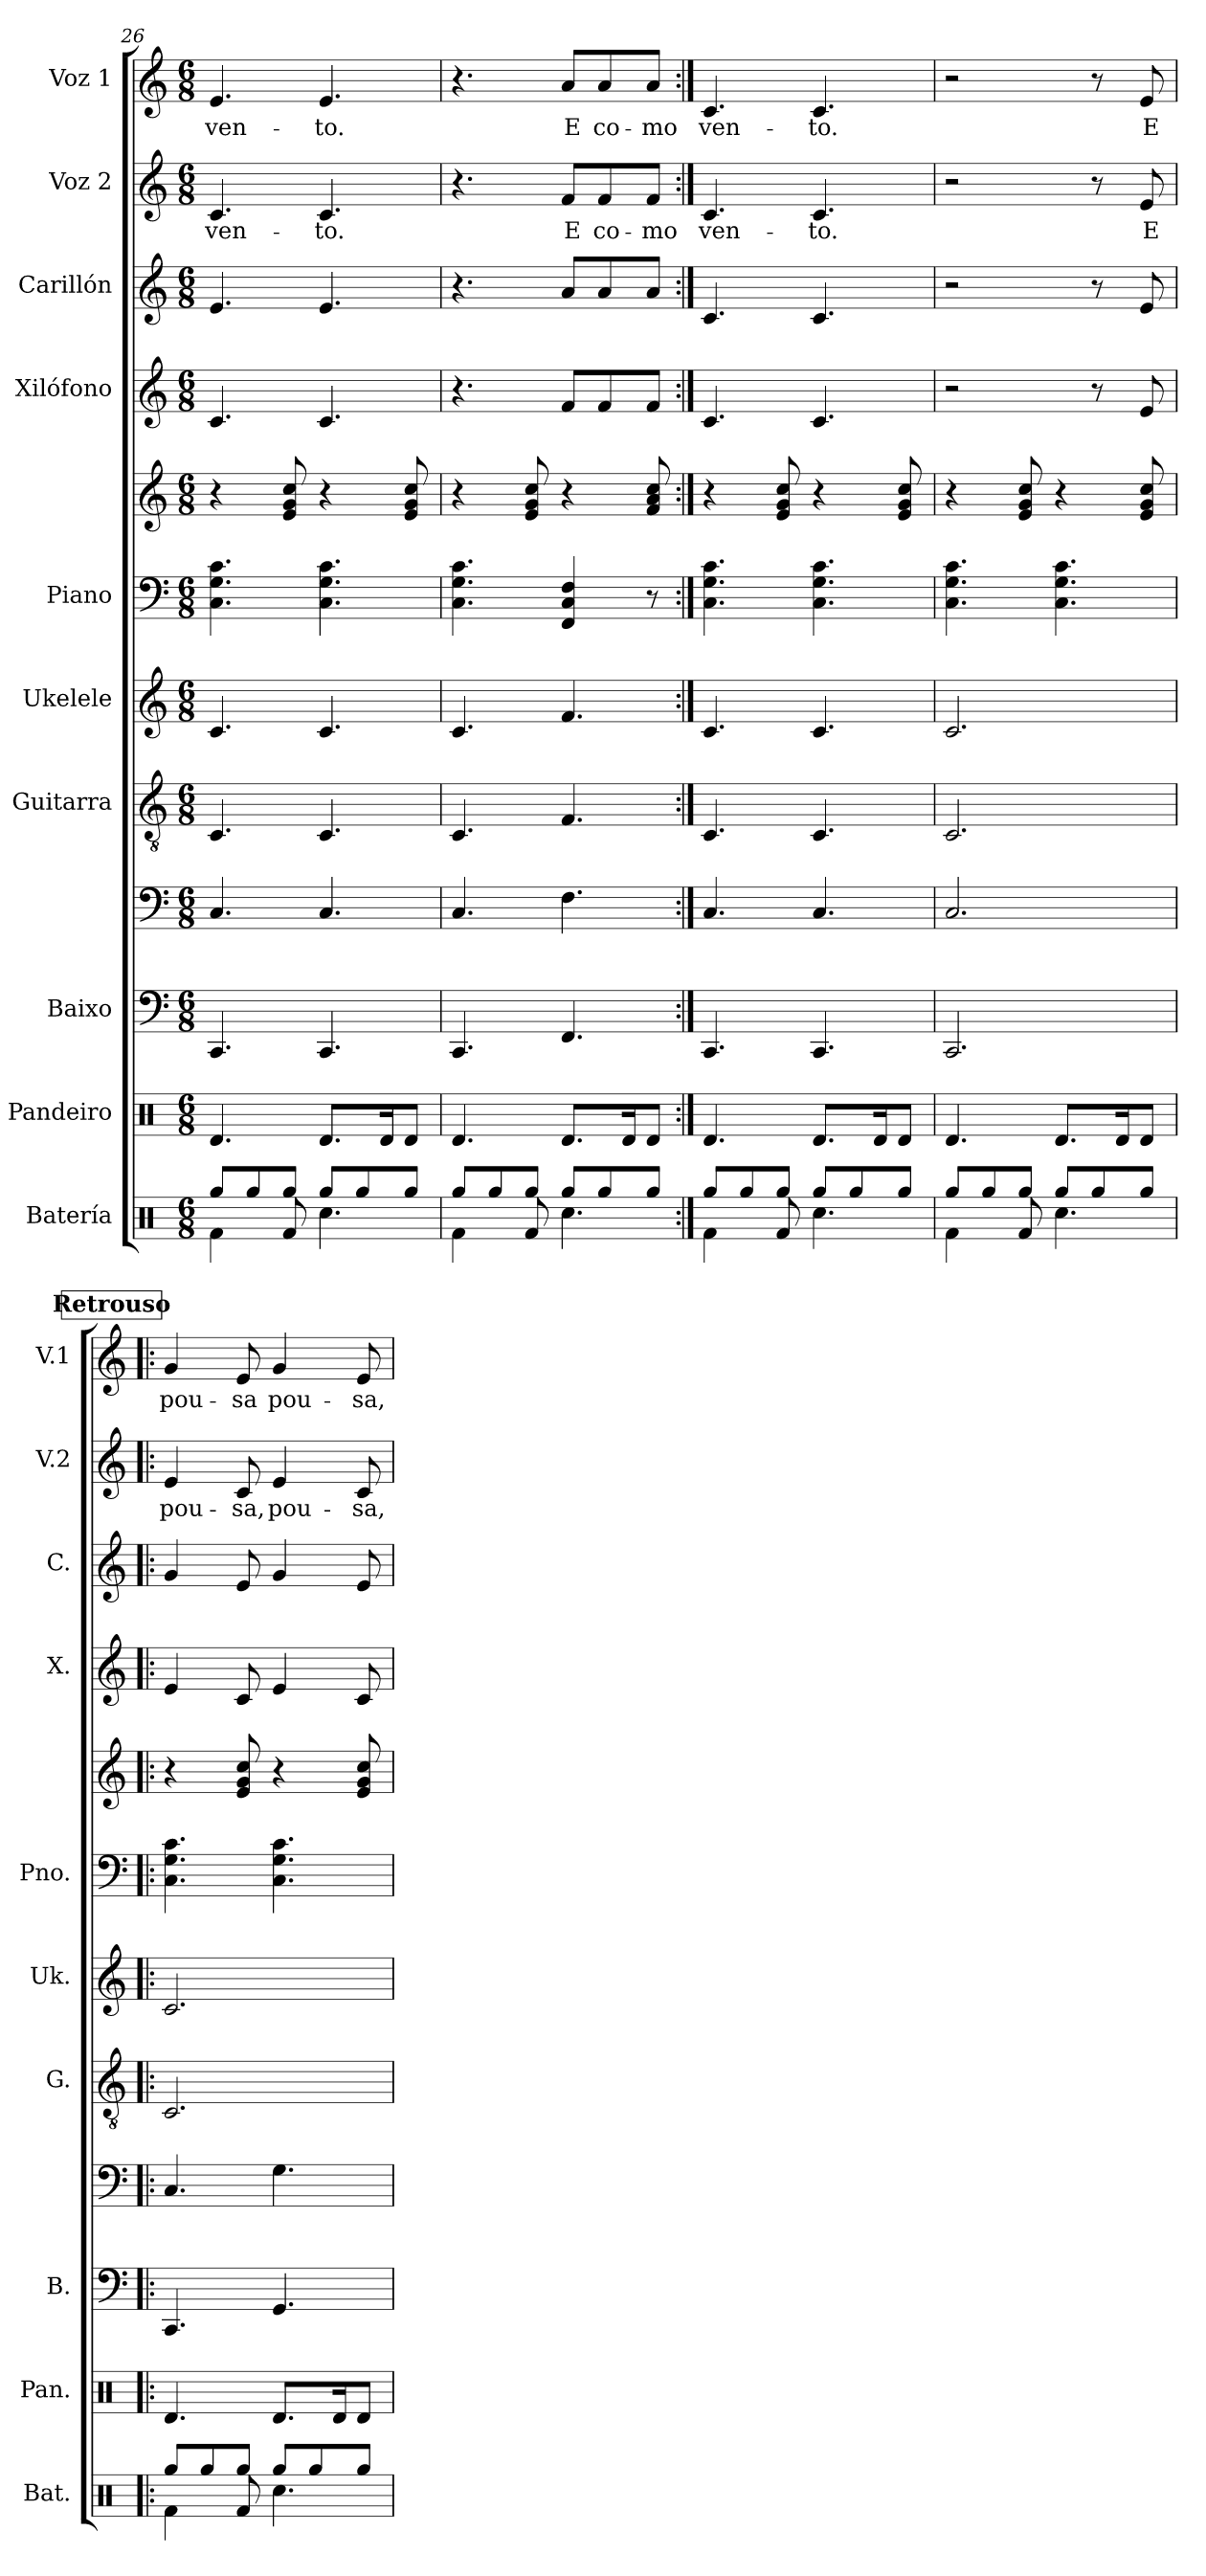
**kern	**kern	**kern	**kern	**kern	**kern	**kern	**kern	**kern	**kern	**kern	**text	**kern	**text
*part10	*part9	*part8	*part8	*part7	*part6	*part5	*part5	*part4	*part3	*part2	*part2	*part1	*part1
*staff12	*staff11	*staff10	*staff9	*staff8	*staff7	*staff6	*staff5	*staff4	*staff3	*staff2	*staff2	*staff1	*staff1
*I"Batería	*I"Pandeiro	*I"Baixo	*	*I"Guitarra	*I"Ukelele	*I"Piano	*	*I"Xilófono	*I"Carillón	*I"Voz 2	*	*I"Voz 1	*
*I'Bat.	*I'Pan.	*I'B.	*	*I'G.	*I'Uk.	*I'Pno.	*	*I'X.	*I'C.	*I'V.2	*	*I'V.1	*
!!LO:PB:g=z
*clefX	*clefX	*	*clefF4	*clefGv2	*clefG2	*clefF4	*clefG2	*clefG2	*clefG2	*clefG2	*	*clefG2	*
*	*	*ITrd7c12	*ITrd7c12	*	*	*	*	*ITrd-7c-12	*ITrd-14c-24	*	*	*	*
*k[]	*k[]	*k[]	*k[]	*k[]	*k[]	*k[]	*k[]	*k[]	*k[]	*k[]	*	*k[]	*
*M6/8	*M6/8	*M6/8	*M6/8	*M6/8	*M6/8	*M6/8	*M6/8	*M6/8	*M6/8	*M6/8	*	*M6/8	*
=26	=26	=26	=26	=26	=26	=26	=26	=26	=26	=26	=26	=26	=26
*^	*	*	*	*	*	*	*	*	*	*	*	*	*
!	!	!	!	!	!	!	!	!	!	!	!	!LO:LY:b	!	!LO:LY:b
8Rgg/L	4Rf\	4.Rd/	4.CCC	4.CC/	4.C/	4.c/	4.C\ 4.G\ 4.c\	4r	4.cc/	4.eee/	4.c/	ven-	4.e/	ven-
8Rgg/	.	.	.	.	.	.	.	.	.	.	.	.	.	.
8Rgg/J	8Rf/	.	.	.	.	.	.	8e/ 8g/ 8cc/	.	.	.	.	.	.
!	!	!	!	!	!	!	!	!	!	!	!	!LO:LY:b	!	!LO:LY:b
8Rgg/L	4.Rcc\	8.Rd/L	4.CCC	4.CC/	4.C/	4.c/	4.C\ 4.G\ 4.c\	4r	4.cc/	4.eee/	4.c/	to.	4.e/	to.
8Rgg/	.	.	.	.	.	.	.	.	.	.	.	.	.	.
.	.	16Rd/K	.	.	.	.	.	.	.	.	.	.	.	.
8Rgg/J	.	8Rd/J	.	.	.	.	.	8e/ 8g/ 8cc/	.	.	.	.	.	.
=27	=27	=27	=27	=27	=27	=27	=27	=27	=27	=27	=27	=27	=27	=27
8Rgg/L	4Rf\	4.Rd/	4.CCC	4.CC/	4.C/	4.c/	4.C\ 4.G\ 4.c\	4r	4.r	4.r	4.r	.	4.r	.
8Rgg/	.	.	.	.	.	.	.	.	.	.	.	.	.	.
8Rgg/J	8Rf/	.	.	.	.	.	.	8e/ 8g/ 8cc/	.	.	.	.	.	.
!	!	!	!	!	!	!	!	!	!	!	!	!LO:LY:b	!	!LO:LY:b
8Rgg/L	4.Rcc\	8.Rd/L	4.FFF	4.FF\	4.F/	4.f/	4FF/ 4C/ 4F/	4r	8ff/L	8aaa/L	8f/L	E	8a/L	E
!	!	!	!	!	!	!	!	!	!	!	!	!LO:LY:b	!	!LO:LY:b
8Rgg/	.	.	.	.	.	.	.	.	8ff/	8aaa/	8f/	co-	8a/	co-
.	.	16Rd/K	.	.	.	.	.	.	.	.	.	.	.	.
!	!	!	!	!	!	!	!	!	!	!	!	!LO:LY:b	!	!LO:LY:b
8Rgg/J	.	8Rd/J	.	.	.	.	8r	8f/ 8a/ 8cc/	8ff/J	8aaa/J	8f/J	-mo	8a/J	-mo
=28:|!	=28:|!	=28:|!	=28:|!	=28:|!	=28:|!	=28:|!	=28:|!	=28:|!	=28:|!	=28:|!	=28:|!	=28:|!	=28:|!	=28:|!
!	!	!	!	!	!	!	!	!	!	!	!	!LO:LY:b	!	!LO:LY:b
8Rgg/L	4Rf\	4.Rd/	4.CCC	4.CC/	4.C/	4.c/	4.C\ 4.G\ 4.c\	4r	4.cc/	4.ccc/	4.c/	ven-	4.c/	ven-
8Rgg/	.	.	.	.	.	.	.	.	.	.	.	.	.	.
8Rgg/J	8Rf/	.	.	.	.	.	.	8e/ 8g/ 8cc/	.	.	.	.	.	.
!	!	!	!	!	!	!	!	!	!	!	!	!LO:LY:b	!	!LO:LY:b
8Rgg/L	4.Rcc\	8.Rd/L	4.CCC	4.CC/	4.C/	4.c/	4.C\ 4.G\ 4.c\	4r	4.cc/	4.ccc/	4.c/	to.	4.c/	to.
8Rgg/	.	.	.	.	.	.	.	.	.	.	.	.	.	.
.	.	16Rd/K	.	.	.	.	.	.	.	.	.	.	.	.
8Rgg/J	.	8Rd/J	.	.	.	.	.	8e/ 8g/ 8cc/	.	.	.	.	.	.
=29	=29	=29	=29	=29	=29	=29	=29	=29	=29	=29	=29	=29	=29	=29
8Rgg/L	4Rf\	4.Rd/	2.CCC	2.CC/	2.C/	2.c/	4.C\ 4.G\ 4.c\	4r	2r	2r	2r	.	2r	.
8Rgg/	.	.	.	.	.	.	.	.	.	.	.	.	.	.
8Rgg/J	8Rf/	.	.	.	.	.	.	8e/ 8g/ 8cc/	.	.	.	.	.	.
8Rgg/L	4.Rcc\	8.Rd/L	.	.	.	.	4.C\ 4.G\ 4.c\	4r	.	.	.	.	.	.
8Rgg/	.	.	.	.	.	.	.	.	8r	8r	8r	.	8r	.
.	.	16Rd/K	.	.	.	.	.	.	.	.	.	.	.	.
!	!	!	!	!	!	!	!	!	!	!	!	!LO:LY:b	!	!LO:LY:b
8Rgg/J	.	8Rd/J	.	.	.	.	.	8e/ 8g/ 8cc/	8ee/	8eee/	8e/	E	8e/	E
!!LO:PB:g=z
!!LO:REH:place=s1:a:B:fs=14:t=Retrouso
=30!|:	=30!|:	=30!|:	=30!|:	=30!|:	=30!|:	=30!|:	=30!|:	=30!|:	=30!|:	=30!|:	=30!|:	=30!|:	=30!|:	=30!|:
!	!	!	!	!	!	!	!	!	!	!	!	!LO:LY:b	!	!LO:LY:b
8Rgg/L	4Rf\	4.Rd/	4.CCC	4.CC/	2.C/	2.c/	4.C\ 4.G\ 4.c\	4r	4ee/	4ggg/	4e/	pou-	4g/	pou-
8Rgg/	.	.	.	.	.	.	.	.	.	.	.	.	.	.
!	!	!	!	!	!	!	!	!	!	!	!	!LO:LY:b	!	!LO:LY:b
8Rgg/J	8Rf/	.	.	.	.	.	.	8e/ 8g/ 8cc/	8cc/	8eee/	8c/	-sa,	8e/	-sa
!	!	!	!	!	!	!	!	!	!	!	!	!LO:LY:b	!	!LO:LY:b
8Rgg/L	4.Rcc\	8.Rd/L	4.GGG	4.GG\	.	.	4.C\ 4.G\ 4.c\	4r	4ee/	4ggg/	4e/	pou-	4g/	pou-
8Rgg/	.	.	.	.	.	.	.	.	.	.	.	.	.	.
.	.	16Rd/K	.	.	.	.	.	.	.	.	.	.	.	.
!	!	!	!	!	!	!	!	!	!	!	!	!LO:LY:b	!	!LO:LY:b
8Rgg/J	.	8Rd/J	.	.	.	.	.	8e/ 8g/ 8cc/	8cc/	8eee/	8c/	-sa,	8e/	-sa,
*v	*v	*	*	*	*	*	*	*	*	*	*	*	*	*
=	=	=	=	=	=	=	=	=	=	=	=	=	=
*-	*-	*-	*-	*-	*-	*-	*-	*-	*-	*-	*-	*-	*-
